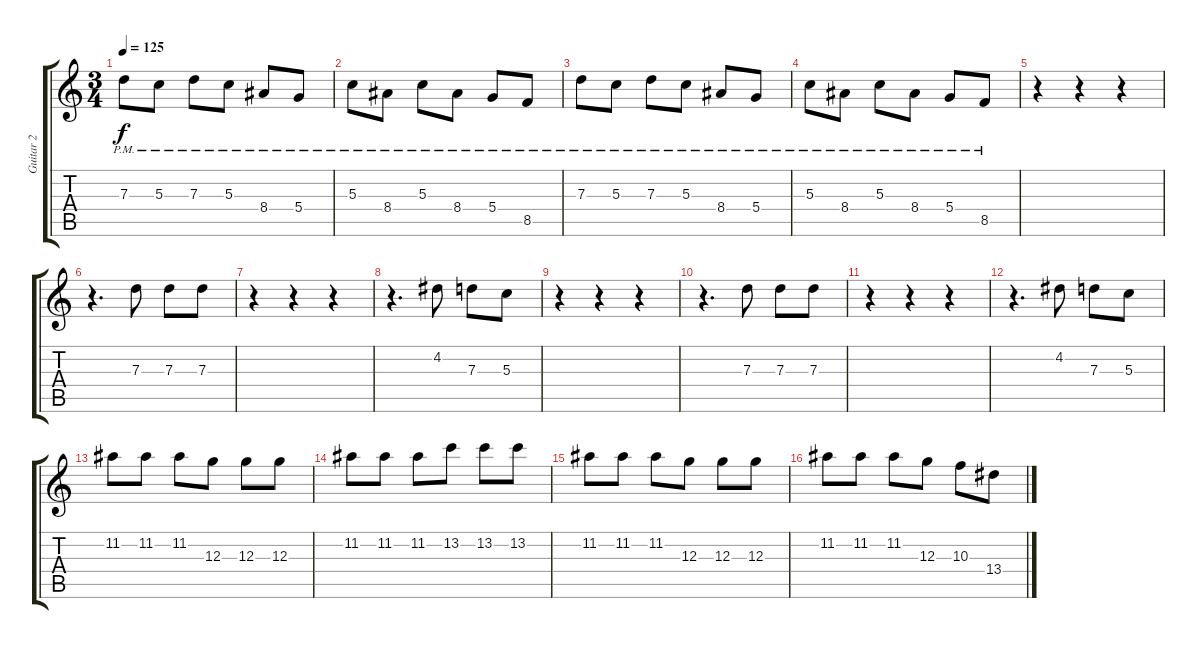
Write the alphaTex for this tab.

\track ("Guitar 2" "Guitar 2") {instrument electricguitarjazz}
\staff {score tabs}
\tuning (E4 B3 G3 D3 A2 E2) {hide}
\ts (3 4)
\tempo 125
\clef g2
\ks c
7.3{pm}.8{dy f} 5.3{pm}.8 7.3{pm}.8 5.3{pm}.8 8.4{pm}.8 5.4{pm}.8 |
5.3{pm}.8 8.4{pm}.8 5.3{pm}.8 8.4{pm}.8 5.4{pm}.8 8.5{pm}.8 |
7.3{pm}.8 5.3{pm}.8 7.3{pm}.8 5.3{pm}.8 8.4{pm}.8 5.4{pm}.8 |
5.3{pm}.8 8.4{pm}.8 5.3{pm}.8 8.4{pm}.8 5.4{pm}.8 8.5{pm}.8 |
r.4 r.4 r.4 |
r.4{d} 7.3.8 7.3.8 7.3.8 |
r.4 r.4 r.4 |
r.4{d} 4.2.8 7.3.8 5.3.8 |
r.4 r.4 r.4 |
r.4{d} 7.3.8 7.3.8 7.3.8 |
r.4 r.4 r.4 |
r.4{d} 4.2.8 7.3.8 5.3.8 |
11.2.8 11.2.8 11.2.8 12.3.8 12.3.8 12.3.8 |
11.2.8 11.2.8 11.2.8 13.2.8 13.2.8 13.2.8 |
11.2.8 11.2.8 11.2.8 12.3.8 12.3.8 12.3.8 |
11.2.8 11.2.8 11.2.8 12.3.8 10.3.8 13.4.8
